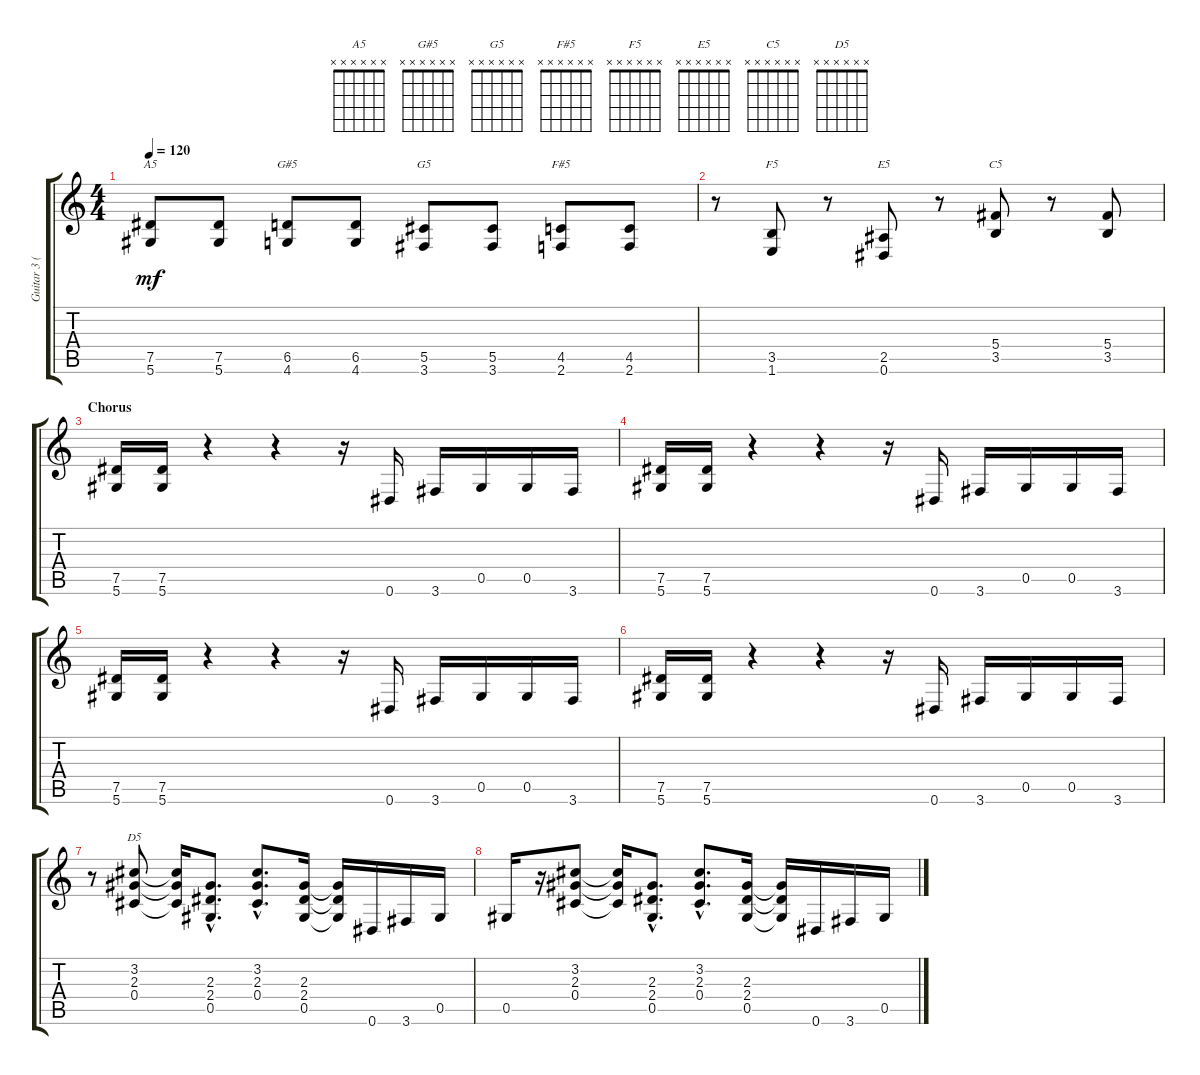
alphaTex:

\track ("Guitar 3 (Izzy)" "Guitar 3 (") {instrument overdrivenguitar}
\staff {score tabs}
\tuning (Eb4 Bb3 Gb3 Db3 Ab2 Eb2) {hide}
\chord ("A5" x x x x x x) {firstfret 0}
\chord ("G#5" x x x x x x) {firstfret 0}
\chord ("G5" x x x x x x) {firstfret 0}
\chord ("F#5" x x x x x x) {firstfret 0}
\chord ("F5" x x x x x x) {firstfret 0}
\chord ("E5" x x x x x x) {firstfret 0}
\chord ("C5" x x x x x x) {firstfret 0}
\chord ("D5" x x x x x x) {firstfret 0}
\ts (4 4)
\tempo 120
\clef g2
\ks c
(7.5 5.6).8{ch "A5" dy mf} (7.5 5.6).8 (6.5 4.6).8{ch "G#5"} (6.5 4.6).8 (5.5 3.6).8{ch "G5"} (5.5 3.6).8 (4.5 2.6).8{ch "F#5"} (4.5 2.6).8 |
r.8 (3.5 1.6).8{ch "F5"} r.8 (2.5 0.6).8{ch "E5"} r.8 (5.4 3.5).8{ch "C5"} r.8 (5.4 3.5).8 |
\section ("" "Chorus")
(7.5 5.6).16 (7.5 5.6).16 r.4 r.4 r.16 0.6.16 3.6.16 0.5.16 0.5.16 3.6.16 |
(7.5 5.6).16 (7.5 5.6).16 r.4 r.4 r.16 0.6.16 3.6.16 0.5.16 0.5.16 3.6.16 |
(7.5 5.6).16 (7.5 5.6).16 r.4 r.4 r.16 0.6.16 3.6.16 0.5.16 0.5.16 3.6.16 |
(7.5 5.6).16 (7.5 5.6).16 r.4 r.4 r.16 0.6.16 3.6.16 0.5.16 0.5.16 3.6.16 |
r.8 (3.2 2.3 0.4).8{ch "D5"} (3.2{t} 2.3{t} 0.4{t}).16 (2.3{hac} 2.4{hac} 0.5{hac}).8{d} (3.2{hac} 2.3{hac} 0.4{hac}).8{d} (2.3 2.4 0.5).16 (2.3{t} 2.4{t} 0.5{t}).16 0.6.16 3.6.16 0.5.16 |
0.5.16 r.16 (3.2 2.3 0.4).8 (3.2{t} 2.3{t} 0.4{t}).16 (2.3{hac} 2.4{hac} 0.5{hac}).8{d} (3.2{hac} 2.3{hac} 0.4{hac}).8{d} (2.3 2.4 0.5).16 (2.3{t} 2.4{t} 0.5{t}).16 0.6.16 3.6.16 0.5.16
